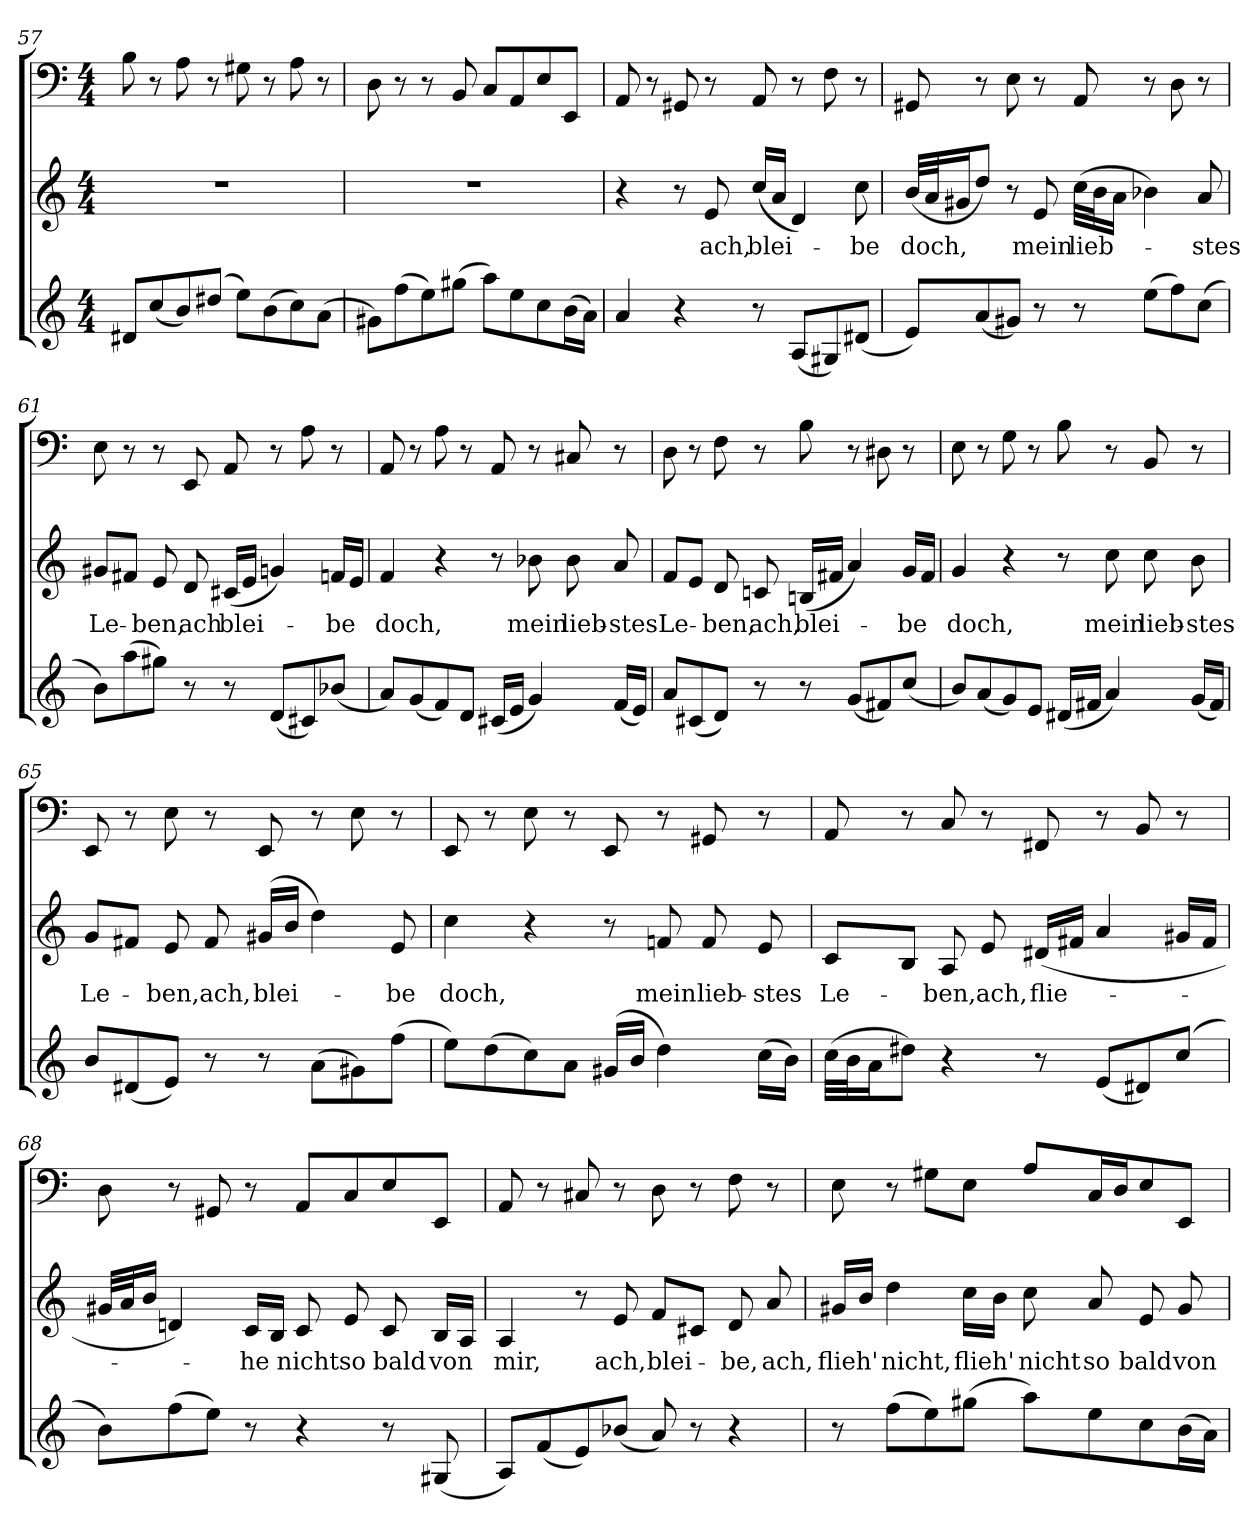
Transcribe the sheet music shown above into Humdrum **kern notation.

**kern	**kern	**text	**kern
*part3	*part2	*part2	*part1
*staff3	*staff2	*staff2	*staff1
*clefG2	*clefG2	*	*clefF4
*k[]	*k[]	*	*k[]
*a:	*a:	*	*a:
*M4/4	*M4/4	*	*M4/4
=57	=57	=57	=57
8d#X/L	1r	.	8B\
(8cc/	.	.	8r
8b/)	.	.	8A\
(8dd#X/J	.	.	8r
8ee\L)	.	.	8G#X\
(8b\	.	.	8r
8cc\)	.	.	8A\
(8a\J	.	.	8r
=58	=58	=58	=58
8g#X\L)	1r	.	8D\
(8ff\	.	.	8r
8ee\)	.	.	8r
(8gg#X\J	.	.	8BB/
8aa\L)	.	.	8C/L
8ee\	.	.	8AA/
8cc\	.	.	8E/
(16b\L	.	.	8EE/J
16a\JJ)	.	.	.
=59	=59	=59	=59
4a/	4r	.	8AA/
.	.	.	8r
4r	8r	.	8GG#X/
.	8e/	ach,	8r
8r	(16cc/LL	blei-	8AA/
.	16a/JJ	.	.
(8A/L	4d/)	.	8r
8G#X/)	.	.	8F\
(8d#X/J	8cc\	-be	8r
=60	=60	=60	=60
8e/L)	(32b/LLL	doch,	8GG#X/
.	32a/J	.	.
.	16g#X/J	.	.
(8a/	8dd/J)	.	8r
8g#X/J)	8r	.	8E\
8r	8e/	mein	8r
8r	(32cc\LLL	lieb-	8AA/
.	32b\J	.	.
.	16a\JJ	.	.
(8ee\L	4b-X\)	.	8r
8ff\)	.	.	8D\
(8cc\J	8a/	-stes	8r
=61	=61	=61	=61
8b\L)	8g#X/L	Le-	8E\
(8aa\	8f#X/J	.	8r
8gg#X\J)	8e/	-ben,	8r
8r	8d/	ach	8EE/
8r	(16c#X/LL	blei-	8AA/
.	16e/JJ	.	.
(8d/L	4gn/)	.	8r
8c#X/)	.	.	8A\
(8b-X/J	16fn/LL	-be	8r
.	16e/JJ	.	.
=62	=62	=62	=62
8a/L)	4f/	doch,	8AA/
(8g/	.	.	8r
8f/)	4r	.	8A\
8d/J	.	.	8r
(16c#X/LL	8r	.	8AA/
16e/JJ	.	.	.
4g/)	8b-X\	mein	8r
.	8b-\	lieb-	8C#X/
(16f/LL	8a/	-stes	8r
16e/JJ)	.	.	.
=63	=63	=63	=63
8a/L	8f/L	Le-	8D\
(8c#X/	8e/J	.	8r
8d/J)	8d/	-ben,	8F\
8r	8cn/	ach,	8r
8r	(16Bn/LL	blei-	8B\
.	16f#X/JJ	.	.
(8g/L	4a/)	.	8r
8f#X/)	.	.	8D#X\
(8cc/J	16g/LL	-be	8r
.	16f#/JJ	.	.
=64	=64	=64	=64
8b/L)	4g/	doch,	8E\
(8a/	.	.	8r
8g/)	4r	.	8G\
8e/J	.	.	8r
(16d#X/LL	8r	.	8B\
16f#X/JJ	.	.	.
4a/)	8cc\	mein	8r
.	8cc\	lieb-	8BB/
(16g/LL	8b\	-stes	8r
16f#/JJ)	.	.	.
=65	=65	=65	=65
8b/L	8g/L	Le-	8EE/
(8d#X/	8f#X/J	.	8r
8e/J)	8e/	-ben,	8E\
8r	8f#/	ach,	8r
8r	(16g#X/LL	blei-	8EE/
.	16b/JJ	.	.
(8a\L	4dd\)	.	8r
8g#X\)	.	.	8E\
(8ff\J	8e/	-be	8r
=66	=66	=66	=66
8ee\L)	4cc\	doch,	8EE/
(8dd\	.	.	8r
8cc\)	4r	.	8E\
8a\J	.	.	8r
(16g#X/LL	8r	.	8EE/
16b/JJ	.	.	.
4dd\)	8fn/	mein	8r
.	8f/	lieb-	8GG#X/
(16cc\LL	8e/	-stes	8r
16b\JJ)	.	.	.
=67	=67	=67	=67
(32cc\LLL	8c/L	Le-	8AA/
32b\J	.	.	.
16a\J	.	.	.
8dd#X\J)	8B/J	.	8r
4r	8A/	-ben,	8C/
.	8e/	ach,	8r
8r	(16d#X/LL	flie-	8FF#X/
.	16f#X/JJ	.	.
(8e/L	4a/	.	8r
8d#X/)	.	.	8BB/
(8cc/J	16g#X/LL	.	8r
.	16f#/JJ	.	.
=68	=68	=68	=68
8b\L)	32g#X/LLL	.	8D\
.	32a/J	.	.
.	16b/JJ	.	.
(8ff\	4dn/)	.	8r
8ee\J)	.	.	8GG#X/
8r	16c/LL	-he	8r
.	16B/JJ	.	.
4r	8c/	nicht	8AA/L
.	8e/	so	8C/
8r	8c/	bald	8E/
(8G#X/	16B/LL	von	8EE/J
.	16A/JJ	.	.
=69	=69	=69	=69
8A/L)	4A/	mir,	8AA/
(8f/	.	.	8r
8e/)	8r	.	8C#X/
(8b-X/J	8e/	ach,	8r
8a/)	8f/L	blei-	8D\
8r	8c#X/J	.	8r
4r	8d/	-be,	8F\
.	8a/	ach,	8r
=70	=70	=70	=70
8r	16g#X/LL	flieh'	8E\
.	16b/JJ	.	.
(8ff\L	4dd\	nicht,	8r
8ee\)	.	.	8G#X\L
(8gg#X\J	16cc\LL	flieh'	8E\J
.	16b\JJ	.	.
8aa\L)	8cc\	nicht	8A/L
8ee\	8a/	so	16C/L
.	.	.	16D/J
8cc\	8e/	bald	8E/
(16b\L	8g#/	von	8EE/J
16a\JJ)	.	.	.
=	=	=	=
*-	*-	*-	*-
